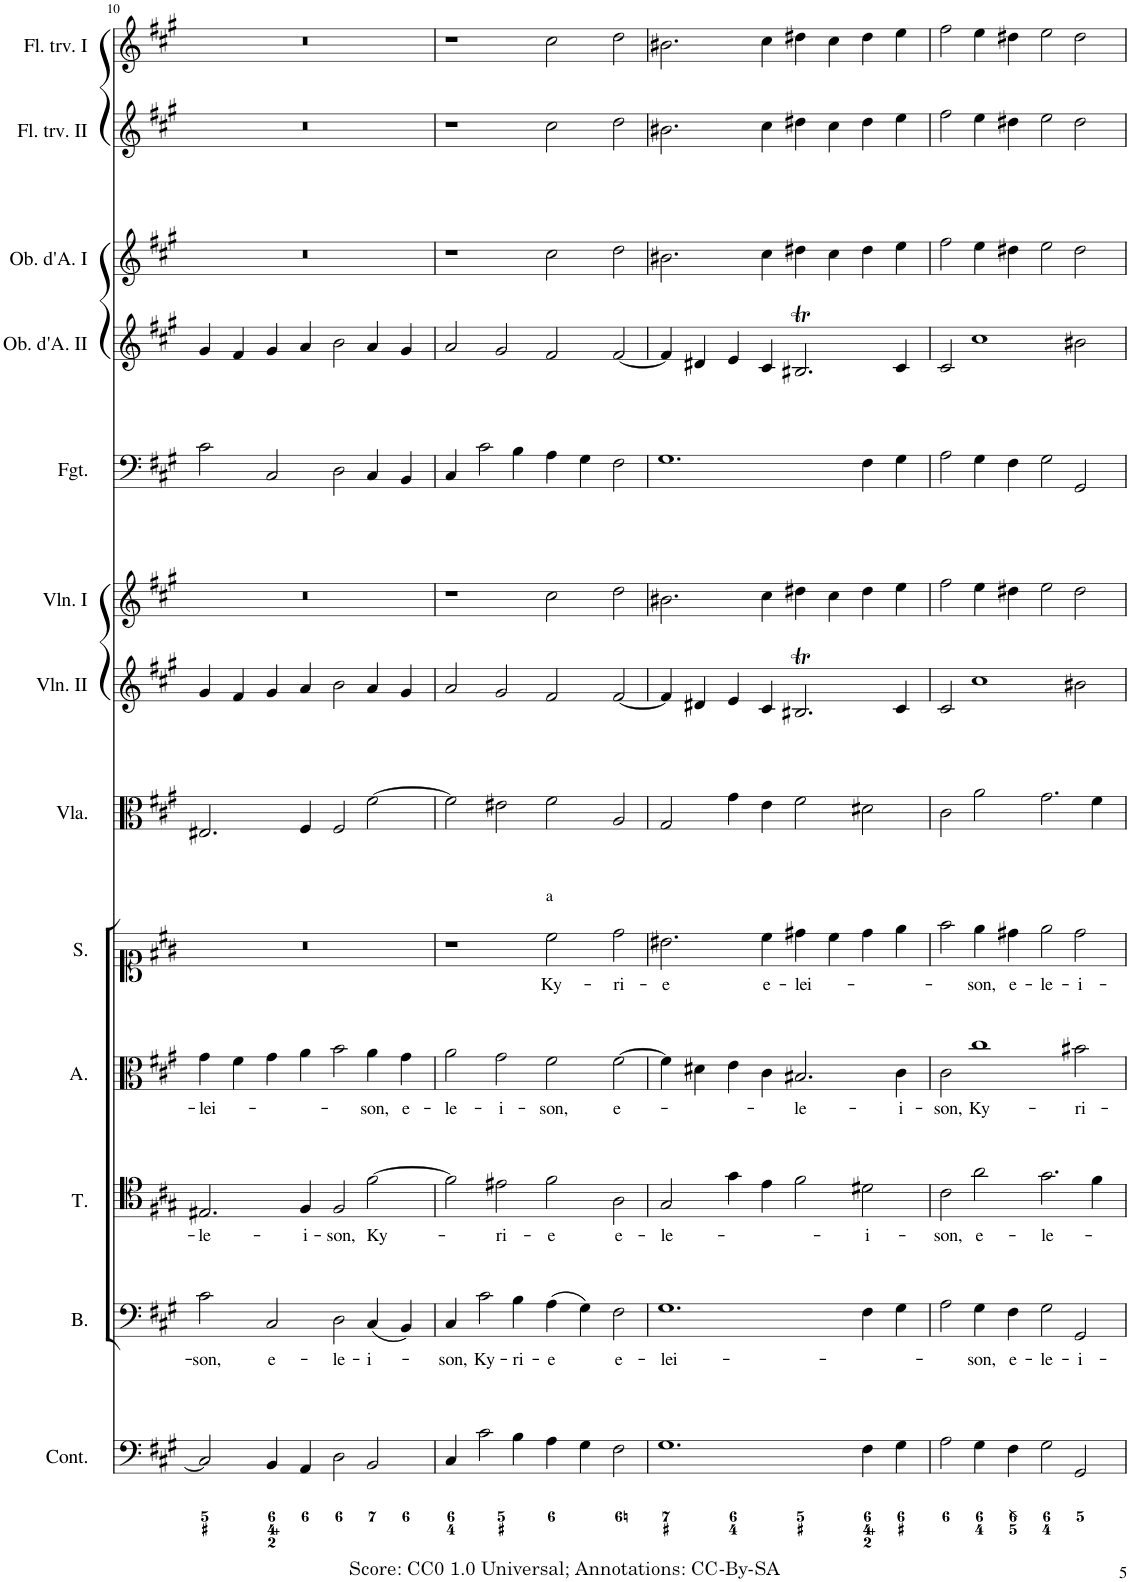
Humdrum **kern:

**kern	**kern	**text	**kern	**text	**kern	**text	**kern	**text	**kern	**kern	**kern	**kern	**kern	**kern	**kern	**kern
*part13	*part12	*part12	*part11	*part11	*part10	*part10	*part9	*part9	*part8	*part7	*part6	*part5	*part4	*part3	*part2	*part1
*staff13	*staff12	*staff12	*staff11	*staff11	*staff10	*staff10	*staff9	*staff9	*staff8	*staff7	*staff6	*staff5	*staff4	*staff3	*staff2	*staff1
*I"Continuo	*I"Basso	*	*I"Tenore	*	*I"Alto	*	*I"Soprano	*	*I"Viola	*I"Violino II	*I"Violino I	*I"Fagotti	*I"Oboe d'Amore II	*I"Oboe d'Amore I	*I"Flauto traverso II	*I"Flauto traverso I
*I'Cont.	*I'B.	*	*I'T.	*	*I'A.	*	*I'S.	*	*I'Vla.	*I'Vln. II	*I'Vln. I	*I'Fgt.	*I'Ob. d'A. II	*I'Ob. d'A. I	*I'Fl. trv. II	*I'Fl. trv. I
!!LO:PB:g=z
*clefF4	*clefF4	*	*clefC4	*	*clefC3	*	*clefC1	*	*clefC3	*clefG2	*clefG2	*clefF4	*clefG2	*clefG2	*clefG2	*clefG2
*k[f#c#g#]	*k[f#c#g#]	*	*k[f#c#g#]	*	*k[f#c#g#]	*	*k[f#c#g#]	*	*k[f#c#g#]	*k[f#c#g#]	*k[f#c#g#]	*k[f#c#g#]	*k[f#c#g#]	*k[f#c#g#]	*k[f#c#g#]	*k[f#c#g#]
*M4/2	*M4/2	*	*M4/2	*	*M4/2	*	*M4/2	*	*M4/2	*M4/2	*M4/2	*M4/2	*M4/2	*M4/2	*M4/2	*M4/2
*	*met(c|)	*	*met(c|)	*	*met(c|)	*	*met(c|)	*	*met(c|)	*met(c|)	*met(c|)	*met(c|)	*met(c|)	*met(c|)	*met(c|)	*met(c|)
=10	=10	=10	=10	=10	=10	=10	=10	=10	=10	=10	=10	=10	=10	=10	=10	=10
!	!	!LO:LY:b	!	!LO:LY:b	!	!LO:LY:b	!	!	!	!	!	!	!	!	!	!
2C#/]	2c#\	-son,	2.E#X/	-le-	4g#\	-lei-	0r	.	2.E#X/	4g#/	0r	2c#\	4g#/	0r	0r	0r
.	.	.	.	.	4f#\	.	.	.	.	4f#/	.	.	4f#/	.	.	.
!	!	!LO:LY:b	!	!	!	!	!	!	!	!	!	!	!	!	!	!
4BB/	2C#/	e-	.	.	4g#\	.	.	.	.	4g#/	.	2C#/	4g#/	.	.	.
!	!	!	!	!LO:LY:b	!	!	!	!	!	!	!	!	!	!	!	!
4AA/	.	.	4F#/	-i-	4a\	.	.	.	4F#/	4a/	.	.	4a/	.	.	.
!	!	!LO:LY:b	!	!LO:LY:b	!	!	!	!	!	!	!	!	!	!	!	!
2D\	2D\	-le-	2F#/	-son,	2b\	.	.	.	2F#/	2b\	.	2D\	2b\	.	.	.
!	!	!LO:LY:b	!	!LO:LY:b	!	!LO:LY:b	!	!	!	!	!	!	!	!	!	!
2BB/	(4C#/	-i-	[2f#\	Ky-	4a\	-son,	.	.	[2f#\	4a/	.	4C#/	4a/	.	.	.
!	!	!	!	!	!	!LO:LY:b	!	!	!	!	!	!	!	!	!	!
.	4BB/)	.	.	.	4g#\	e-	.	.	.	4g#/	.	4BB/	4g#/	.	.	.
=11	=11	=11	=11	=11	=11	=11	=11	=11	=11	=11	=11	=11	=11	=11	=11	=11
!	!	!LO:LY:b	!	!	!	!LO:LY:b	!	!	!	!	!	!	!	!	!	!
4C#/	4C#/	-son,	2f#\]	.	2a\	-le-	1r	.	2f#\]	2a/	1r	4C#/	2a/	1r	1r	1r
!	!	!LO:LY:b	!	!	!	!	!	!	!	!	!	!	!	!	!	!
2c#\	2c#\	Ky-	.	.	.	.	.	.	.	.	.	2c#\	.	.	.	.
!	!	!	!	!LO:LY:b	!	!LO:LY:b	!	!	!	!	!	!	!	!	!	!
.	.	.	2e#X\	-ri-	2g#\	-i-	.	.	2e#X\	2g#/	.	.	2g#/	.	.	.
!	!	!LO:LY:b	!	!	!	!	!	!	!	!	!	!	!	!	!	!
4B\	4B\	-ri-	.	.	.	.	.	.	.	.	.	4B\	.	.	.	.
!	!	!	!	!	!	!	!LO:TX:a:t=a	!	!	!	!	!	!	!	!	!
!	!	!LO:LY:b	!	!LO:LY:b	!	!LO:LY:b	!	!LO:LY:b	!	!	!	!	!	!	!	!
4A\	(4A\	-e	2f#\	-e	2f#\	-son,	2cc#\	Ky-	2f#\	2f#/	2cc#\	4A\	2f#/	2cc#\	2cc#\	2cc#\
4G#\	4G#\)	.	.	.	.	.	.	.	.	.	.	4G#\	.	.	.	.
!	!	!LO:LY:b	!	!LO:LY:b	!	!LO:LY:b	!	!LO:LY:b	!	!	!	!	!	!	!	!
2F#\	2F#\	e-	2A\	e-	[2f#\	e-	2dd\	-ri-	2A/	[2f#/	2dd\	2F#\	[2f#/	2dd\	2dd\	2dd\
=12	=12	=12	=12	=12	=12	=12	=12	=12	=12	=12	=12	=12	=12	=12	=12	=12
!	!	!LO:LY:b	!	!LO:LY:b	!	!	!	!LO:LY:b	!	!	!	!	!	!	!	!
1.G#	1.G#	-lei-	2G#/	-le-	4f#\]	.	2.b#X\	-e	2G#/	4f#/]	2.b#X\	1.G#	4f#/]	2.b#X\	2.b#X\	2.b#X\
.	.	.	.	.	4d#X\	.	.	.	.	4d#X/	.	.	4d#X/	.	.	.
.	.	.	4g#\	.	4e\	.	.	.	4g#\	4e/	.	.	4e/	.	.	.
!	!	!	!	!	!	!	!	!LO:LY:b	!	!	!	!	!	!	!	!
.	.	.	4e\	.	4c#\	.	4cc#\	e-	4e\	4c#/	4cc#\	.	4c#/	4cc#\	4cc#\	4cc#\
!	!	!	!	!	!	!LO:LY:b	!	!LO:LY:b	!	!	!	!	!	!	!	!
.	.	.	2f#\	.	2.B#X/	-le-	4dd#X\	-lei-	2f#\	2.B#Xt/	4dd#X\	.	2.B#Xt/	4dd#X\	4dd#X\	4dd#X\
.	.	.	.	.	.	.	4cc#\	.	.	.	4cc#\	.	.	4cc#\	4cc#\	4cc#\
!	!	!	!	!LO:LY:b	!	!	!	!	!	!	!	!	!	!	!	!
4F#\	4F#\	.	2d#X\	-i-	.	.	4dd#\	.	2d#X\	.	4dd#\	4F#\	.	4dd#\	4dd#\	4dd#\
!	!	!	!	!	!	!LO:LY:b	!	!	!	!	!	!	!	!	!	!
4G#\	4G#\	.	.	.	4c#\	-i-	4ee\	.	.	4c#/	4ee\	4G#\	4c#/	4ee\	4ee\	4ee\
=13	=13	=13	=13	=13	=13	=13	=13	=13	=13	=13	=13	=13	=13	=13	=13	=13
!	!	!	!	!LO:LY:b	!	!LO:LY:b	!	!	!	!	!	!	!	!	!	!
2A\	2A\	.	2c#\	-son,	2c#\	-son,	2ff#\	.	2c#\	2c#/	2ff#\	2A\	2c#/	2ff#\	2ff#\	2ff#\
!	!	!LO:LY:b	!	!LO:LY:b	!	!LO:LY:b	!	!LO:LY:b	!	!	!	!	!	!	!	!
4G#\	4G#\	-son,	2a\	e-	1cc#	Ky-	4ee\	-son,	2a\	1cc#	4ee\	4G#\	1cc#	4ee\	4ee\	4ee\
!	!	!LO:LY:b	!	!	!	!	!	!LO:LY:b	!	!	!	!	!	!	!	!
4F#\	4F#\	e-	.	.	.	.	4dd#X\	e-	.	.	4dd#X\	4F#\	.	4dd#X\	4dd#X\	4dd#X\
!	!	!LO:LY:b	!	!LO:LY:b	!	!	!	!LO:LY:b	!	!	!	!	!	!	!	!
2G#\	2G#\	-le-	2.g#\	-le-	.	.	2ee\	-le-	2.g#\	.	2ee\	2G#\	.	2ee\	2ee\	2ee\
!	!	!LO:LY:b	!	!	!	!LO:LY:b	!	!LO:LY:b	!	!	!	!	!	!	!	!
2GG#/	2GG#/	-i-	.	.	2b#X\	-ri-	2dd#\	-i-	.	2b#X\	2dd#\	2GG#/	2b#X\	2dd#\	2dd#\	2dd#\
.	.	.	4f#\	.	.	.	.	.	4f#\	.	.	.	.	.	.	.
=	=	=	=	=	=	=	=	=	=	=	=	=	=	=	=	=
*-	*-	*-	*-	*-	*-	*-	*-	*-	*-	*-	*-	*-	*-	*-	*-	*-
